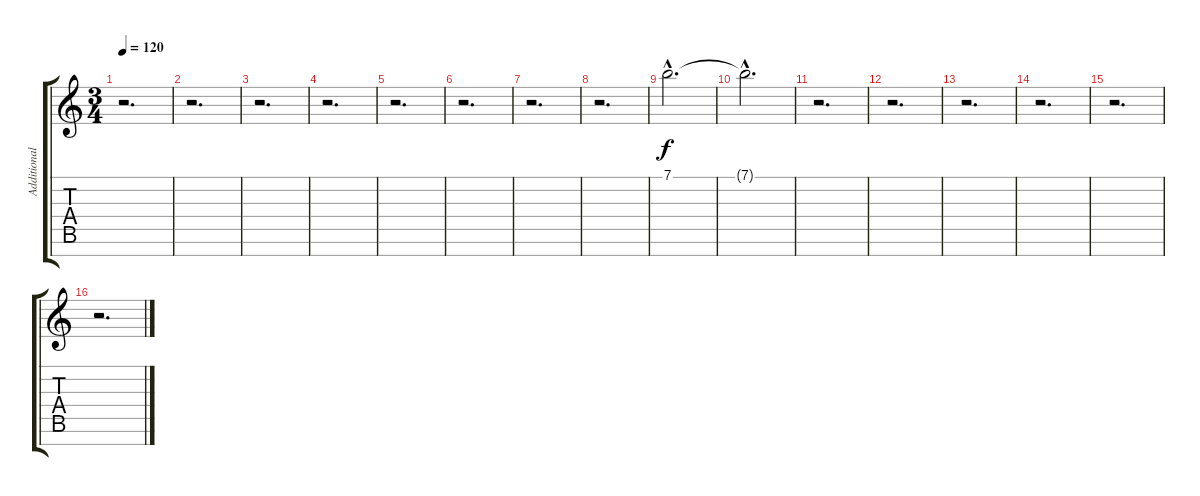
\track ("Additional Guitar" "Additional") {instrument distortionguitar}
\staff {score tabs}
\tuning (E4 B3 G3 D3 A2 E2 B1) {hide}
\ts (3 4)
\tempo 120
\clef g2
\ks c
r.2{d dy f} |
r.2{d} |
r.2{d} |
r.2{d} |
r.2{d} |
r.2{d} |
r.2{d} |
r.2{d} |
7.1{hac}.2{d} |
7.1{hac t}.2{d} |
r.2{d} |
r.2{d} |
r.2{d} |
r.2{d} |
r.2{d} |
r.2{d}
